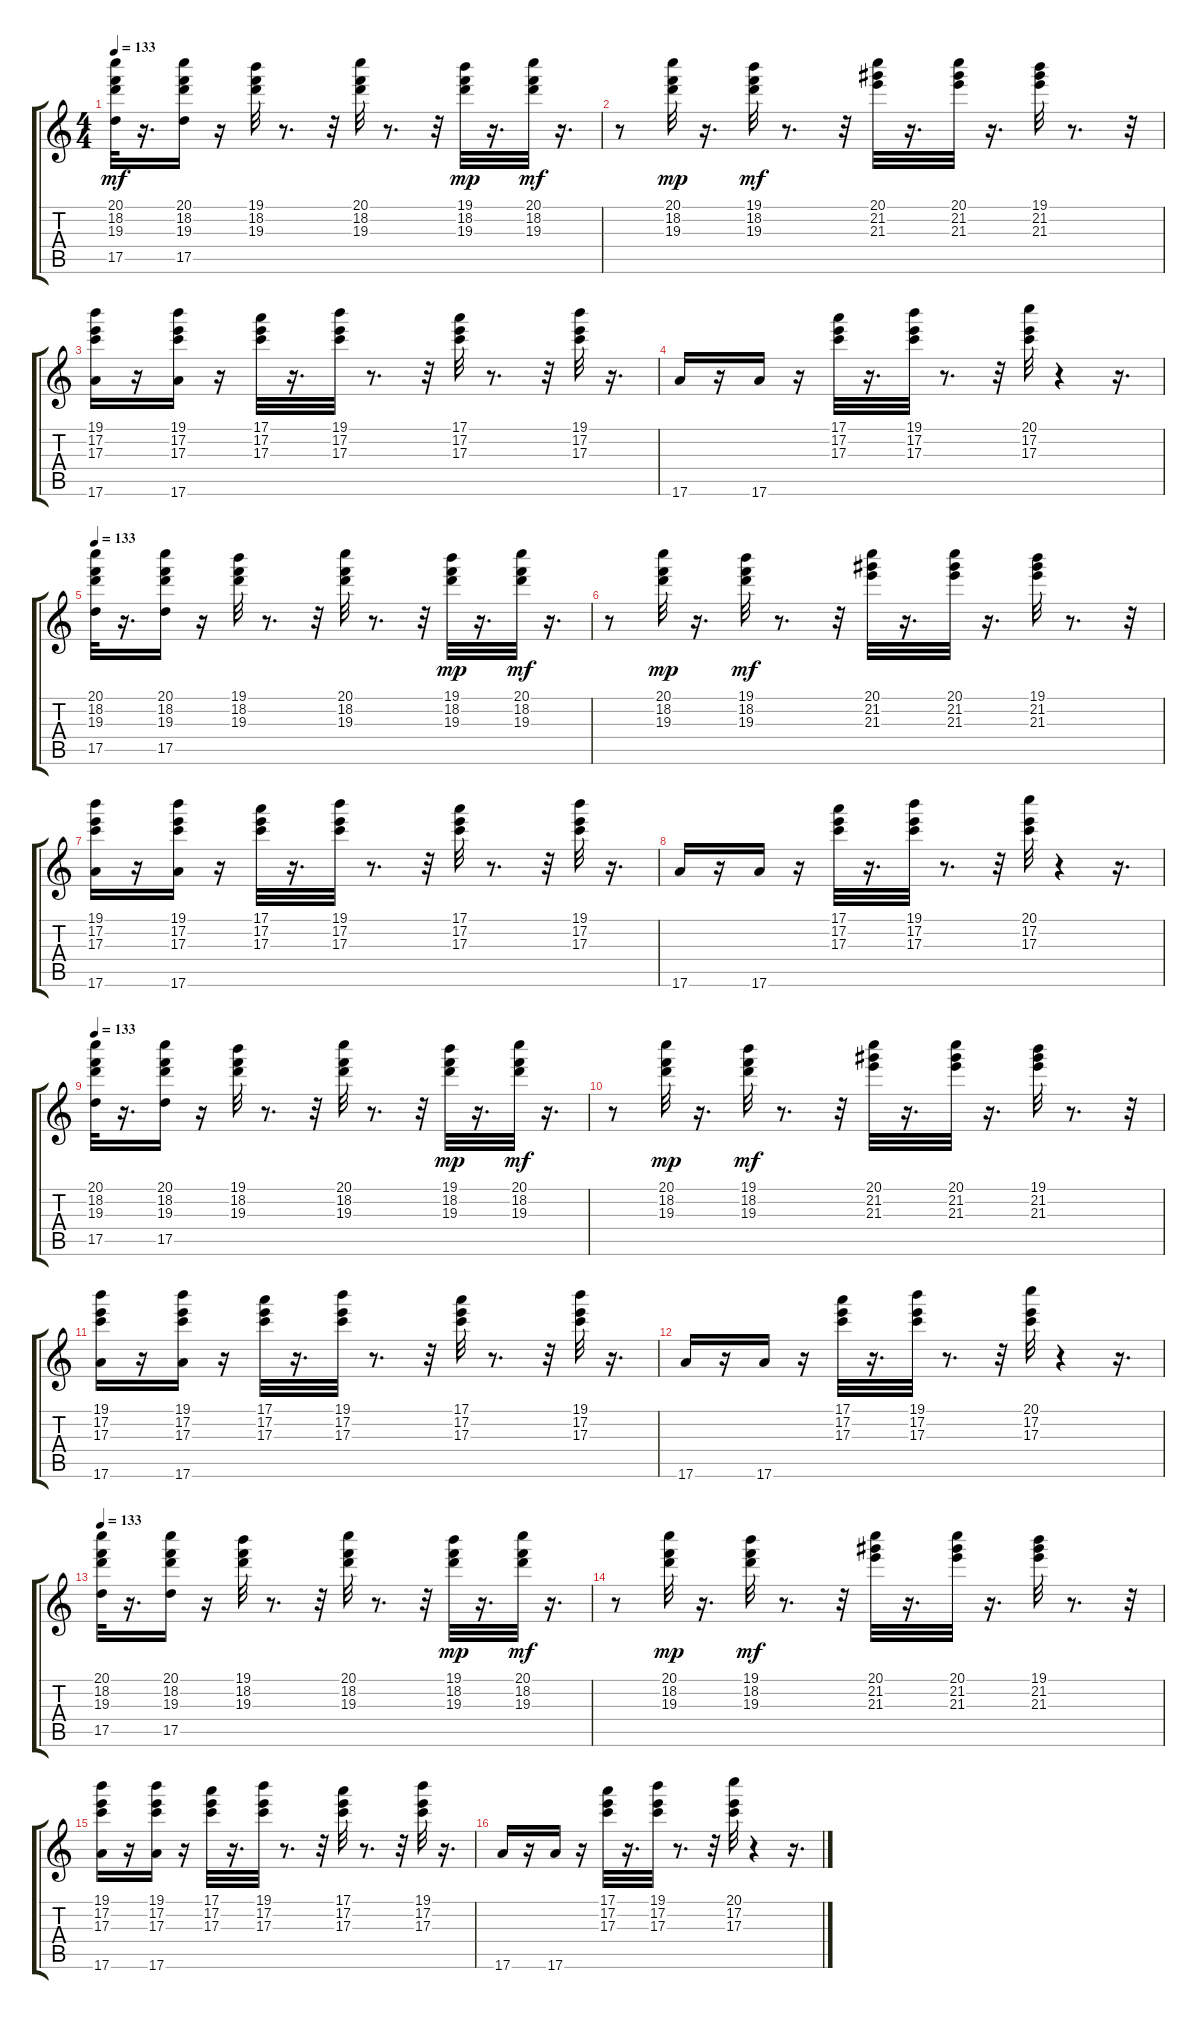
\track "" {instrument electricbassfinger}
\staff {score tabs}
\tuning (E4 B3 G3 D3 A2 E2) {hide}
\ts (4 4)
\tempo 133
\clef g2
\ks c
(20.1 18.2 19.3 17.5).32{dy mf} r.16{d} (20.1 18.2 19.3 17.5).16 r.16 (19.1 18.2 19.3).32 r.8{d} r.32 (20.1 18.2 19.3).32 r.8{d} r.32 (19.1 18.2 19.3).32{dy mp} r.16{d} (20.1 18.2 19.3).32{dy mf} r.16{d} |
r.8 (20.1 18.2 19.3).32{dy mp} r.16{d} (19.1 18.2 19.3).32{dy mf} r.8{d} r.32 (20.1 21.2 21.3).32 r.16{d} (20.1 21.2 21.3).32 r.16{d} (19.1 21.2 21.3).32 r.8{d} r.32 |
(19.1 17.2 17.3 17.6).16 r.16 (19.1 17.2 17.3 17.6).16 r.16 (17.1 17.2 17.3).32 r.16{d} (19.1 17.2 17.3).32 r.8{d} r.32 (17.1 17.2 17.3).32 r.8{d} r.32 (19.1 17.2 17.3).32 r.16{d} |
17.6.16 r.16 17.6.16 r.16 (17.1 17.2 17.3).32 r.16{d} (19.1 17.2 17.3).32 r.8{d} r.32 (20.1 17.2 17.3).32 r.4 r.16{d} |
\tempo 133
(20.1 18.2 19.3 17.5).32 r.16{d} (20.1 18.2 19.3 17.5).16 r.16 (19.1 18.2 19.3).32 r.8{d} r.32 (20.1 18.2 19.3).32 r.8{d} r.32 (19.1 18.2 19.3).32{dy mp} r.16{d} (20.1 18.2 19.3).32{dy mf} r.16{d} |
r.8 (20.1 18.2 19.3).32{dy mp} r.16{d} (19.1 18.2 19.3).32{dy mf} r.8{d} r.32 (20.1 21.2 21.3).32 r.16{d} (20.1 21.2 21.3).32 r.16{d} (19.1 21.2 21.3).32 r.8{d} r.32 |
(19.1 17.2 17.3 17.6).16 r.16 (19.1 17.2 17.3 17.6).16 r.16 (17.1 17.2 17.3).32 r.16{d} (19.1 17.2 17.3).32 r.8{d} r.32 (17.1 17.2 17.3).32 r.8{d} r.32 (19.1 17.2 17.3).32 r.16{d} |
17.6.16 r.16 17.6.16 r.16 (17.1 17.2 17.3).32 r.16{d} (19.1 17.2 17.3).32 r.8{d} r.32 (20.1 17.2 17.3).32 r.4 r.16{d} |
\tempo 133
(20.1 18.2 19.3 17.5).32 r.16{d} (20.1 18.2 19.3 17.5).16 r.16 (19.1 18.2 19.3).32 r.8{d} r.32 (20.1 18.2 19.3).32 r.8{d} r.32 (19.1 18.2 19.3).32{dy mp} r.16{d} (20.1 18.2 19.3).32{dy mf} r.16{d} |
r.8 (20.1 18.2 19.3).32{dy mp} r.16{d} (19.1 18.2 19.3).32{dy mf} r.8{d} r.32 (20.1 21.2 21.3).32 r.16{d} (20.1 21.2 21.3).32 r.16{d} (19.1 21.2 21.3).32 r.8{d} r.32 |
(19.1 17.2 17.3 17.6).16 r.16 (19.1 17.2 17.3 17.6).16 r.16 (17.1 17.2 17.3).32 r.16{d} (19.1 17.2 17.3).32 r.8{d} r.32 (17.1 17.2 17.3).32 r.8{d} r.32 (19.1 17.2 17.3).32 r.16{d} |
17.6.16 r.16 17.6.16 r.16 (17.1 17.2 17.3).32 r.16{d} (19.1 17.2 17.3).32 r.8{d} r.32 (20.1 17.2 17.3).32 r.4 r.16{d} |
\tempo 133
(20.1 18.2 19.3 17.5).32 r.16{d} (20.1 18.2 19.3 17.5).16 r.16 (19.1 18.2 19.3).32 r.8{d} r.32 (20.1 18.2 19.3).32 r.8{d} r.32 (19.1 18.2 19.3).32{dy mp} r.16{d} (20.1 18.2 19.3).32{dy mf} r.16{d} |
r.8 (20.1 18.2 19.3).32{dy mp} r.16{d} (19.1 18.2 19.3).32{dy mf} r.8{d} r.32 (20.1 21.2 21.3).32 r.16{d} (20.1 21.2 21.3).32 r.16{d} (19.1 21.2 21.3).32 r.8{d} r.32 |
(19.1 17.2 17.3 17.6).16 r.16 (19.1 17.2 17.3 17.6).16 r.16 (17.1 17.2 17.3).32 r.16{d} (19.1 17.2 17.3).32 r.8{d} r.32 (17.1 17.2 17.3).32 r.8{d} r.32 (19.1 17.2 17.3).32 r.16{d} |
17.6.16 r.16 17.6.16 r.16 (17.1 17.2 17.3).32 r.16{d} (19.1 17.2 17.3).32 r.8{d} r.32 (20.1 17.2 17.3).32 r.4 r.16{d}
